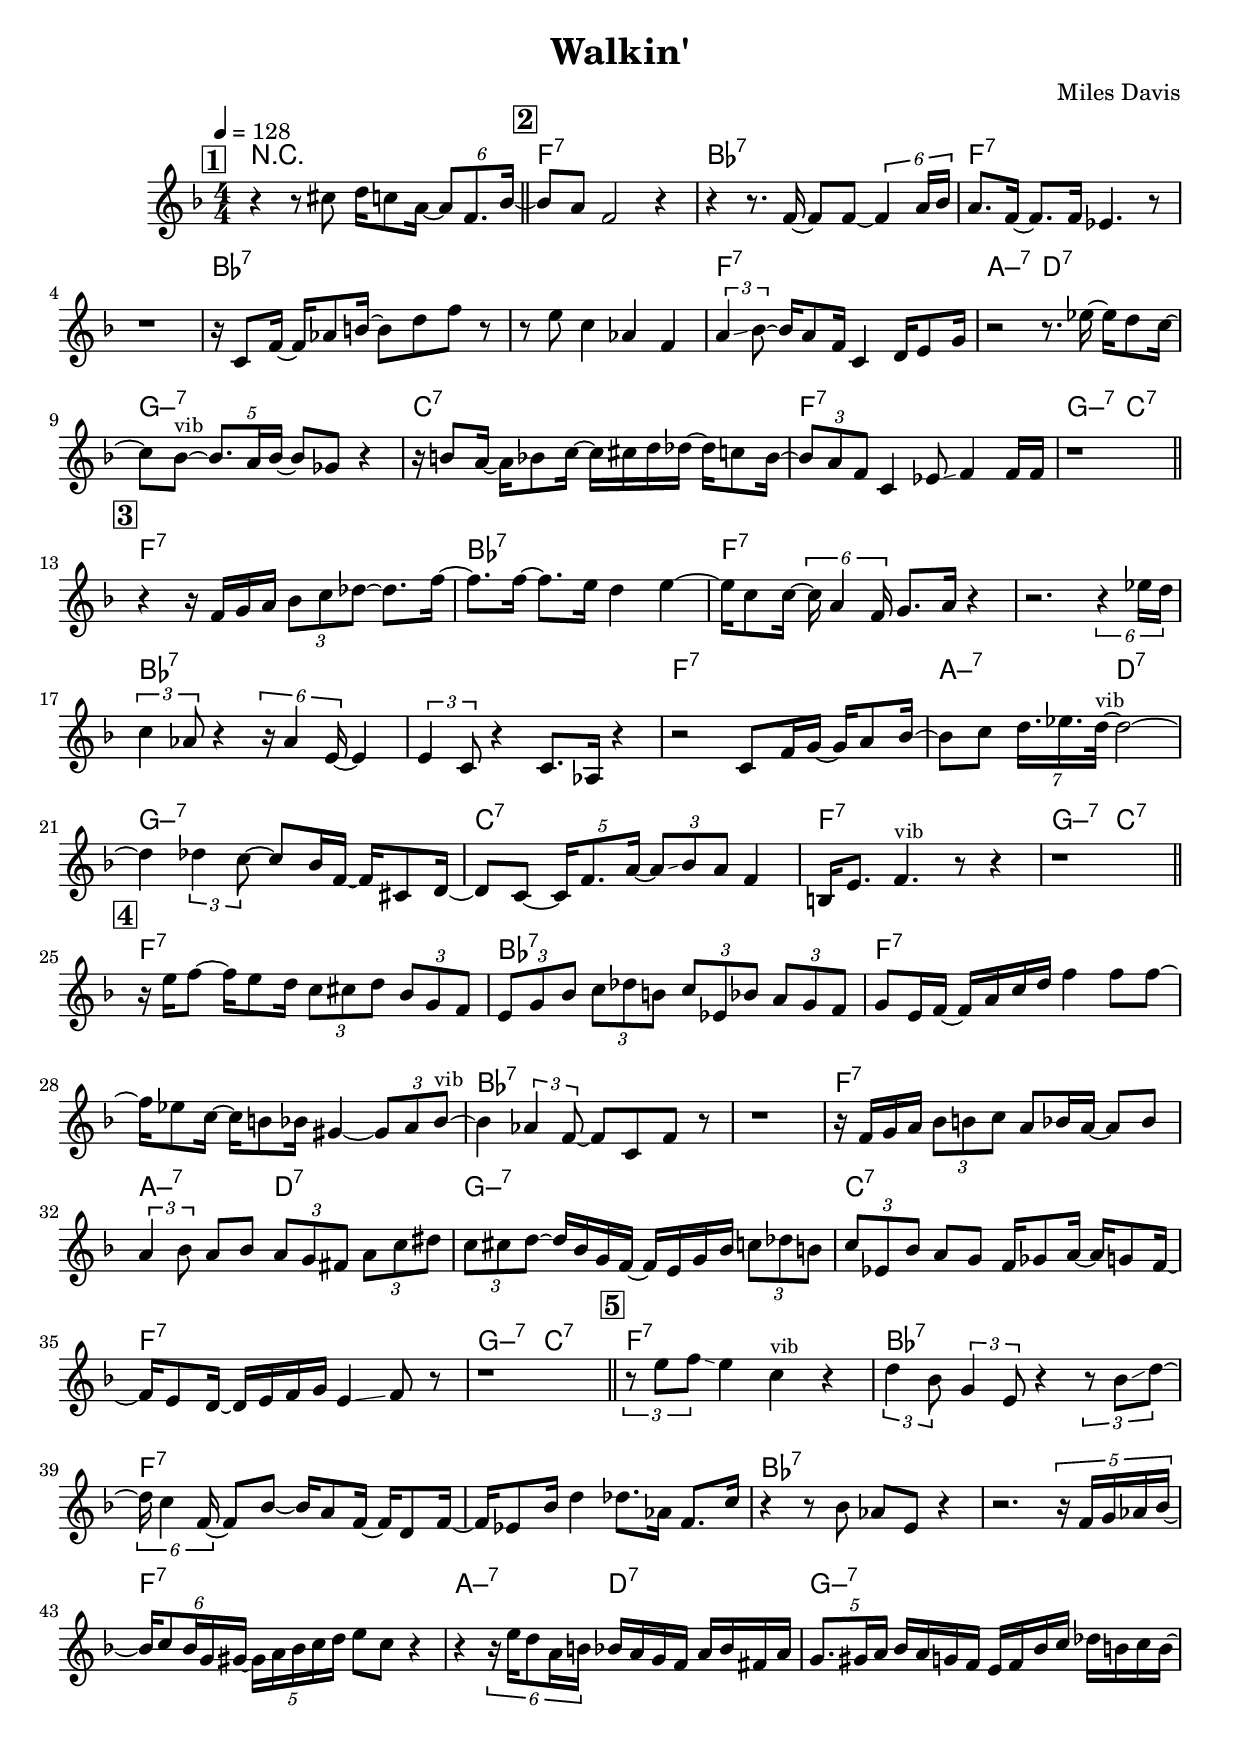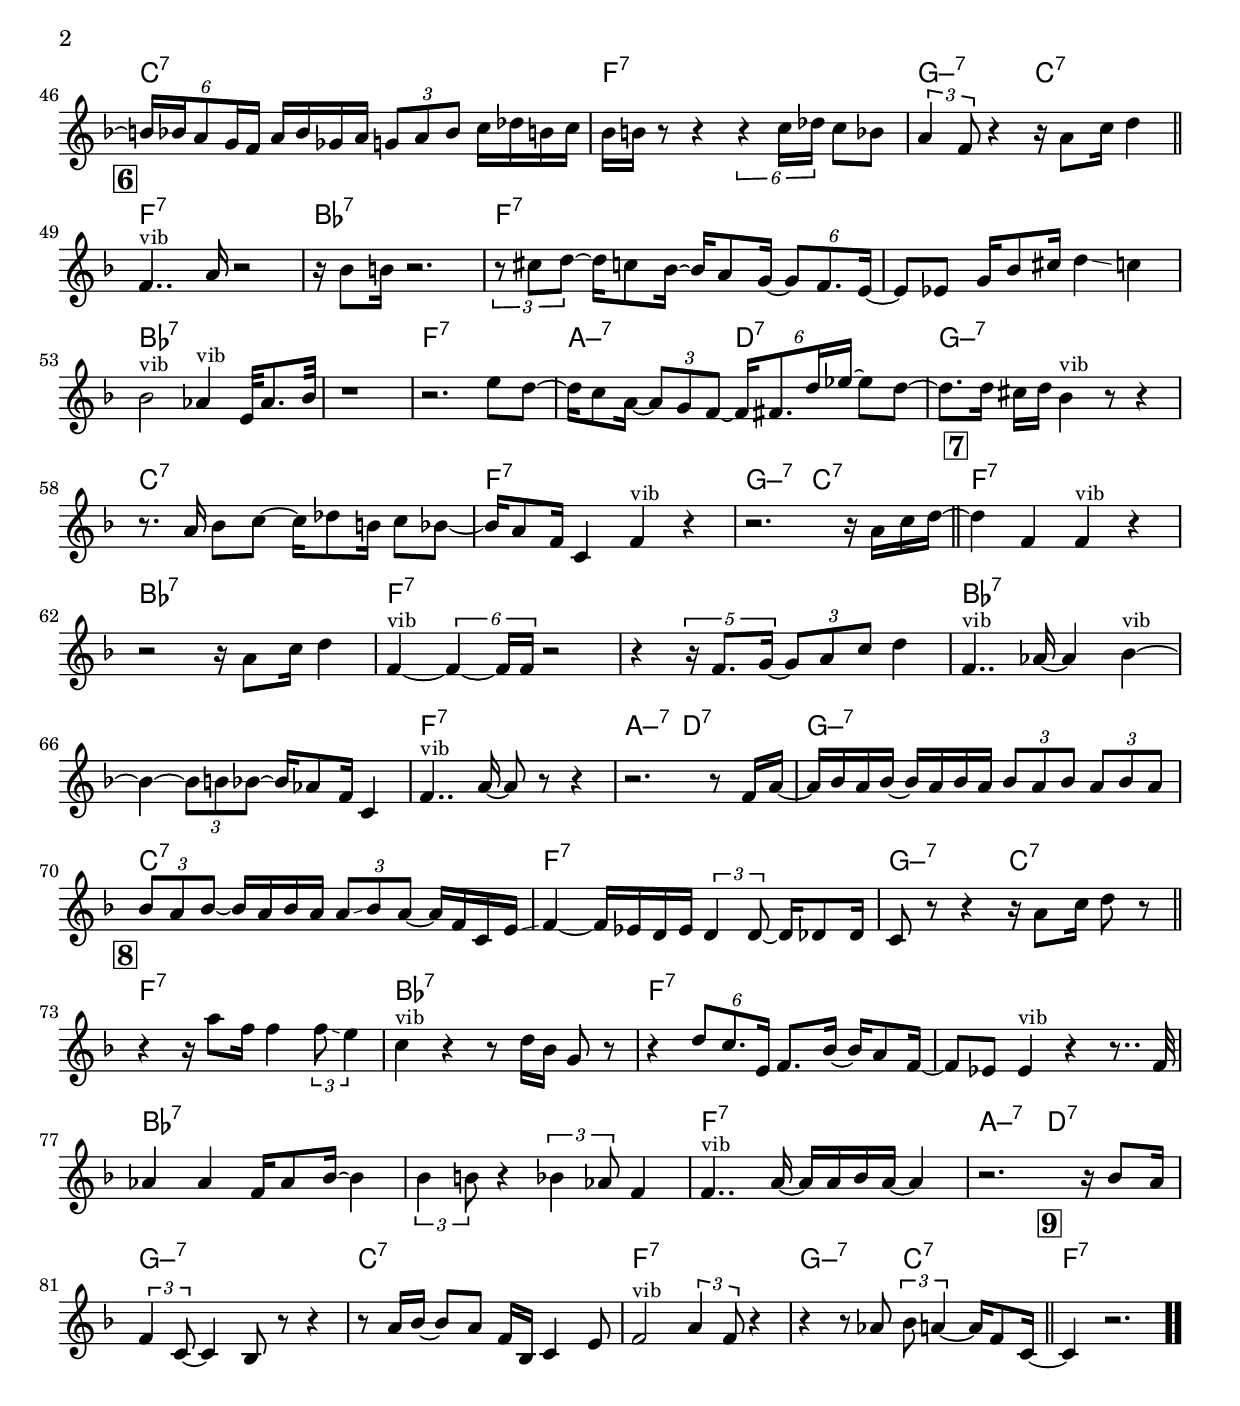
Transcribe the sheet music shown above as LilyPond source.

\version "2.13.2"

#(ly:set-option 'point-and-click #f)

\header {
  title = "Walkin'"
  composer = "Miles Davis"
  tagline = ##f
}
global =
{
    \override Staff.TimeSignature #'style = #'()
    \time 4/4
    \clef "treble"
    \key f \major
    \override Rest #'direction = #'0
    \override MultiMeasureRest #'staff-position = #0
}
\score
{
<<
    \transpose c' c'

    \new ChordNames { \chords {
      \set majorSevenSymbol = \markup { "maj7" }
      \set minorChordModifier = \markup { \char ##x2013 }
      | r1 
      | f1:7 | bes1:7 | f1:7 | s1 | bes1:7 | s1 | f1:7 | a2:min7 d2:7 
      | g1:min7 | c1:7 | f1:7 | g2:min7 c2:7 | f1:7 | bes1:7 | f1:7 | s1 
      | bes1:7 | s1 | f1:7 | a2:min7 d2:7 | g1:min7 | c1:7 | f1:7 | g2:min7 c2:7 
      | f1:7 | bes1:7 | f1:7 | s1 | bes1:7 | s1 | f1:7 | a2:min7 d2:7 
      | g1:min7 | c1:7 | f1:7 | g2:min7 c2:7 | f1:7 | bes1:7 | f1:7 | s1 
      | bes1:7 | s1 | f1:7 | a2:min7 d2:7 | g1:min7 | c1:7 | f1:7 | g2:min7 c2:7 
      | f1:7 | bes1:7 | f1:7 | s1 | bes1:7 | s1 | f1:7 | a2:min7 d2:7 
      | g1:min7 | c1:7 | f1:7 | g2:min7 c2:7 | f1:7 | bes1:7 | f1:7 | s1 
      | bes1:7 | s1 | f1:7 | a2:min7 d2:7 | g1:min7 | c1:7 | f1:7 | g2:min7 c2:7 
      | f1:7 | bes1:7 | f1:7 | s1 | bes1:7 | s1 | f1:7 | a2:min7 d2:7 
      | g1:min7 | c1:7 | f1:7 | g2:min7 c2:7 | f1:7|
      }
      }

    \new Staff
    <<
    \transpose c' c'

    {
      \global
  		%\override Score.MetronomeMark #'transparent = ##t
  		%\override Score.MetronomeMark #'stencil = ##f
  		
  		\override HorizontalBracket #'direction = #UP
  		\override HorizontalBracket #'bracket-flare = #'(0 . 0)
  		
  		\override TextSpanner #'dash-fraction = #1.0
  		\override TextSpanner #'bound-details #'left #'text = \markup{ \concat{\draw-line #'(0 . -1.0) \draw-line #'(1.0 . 0) }}
  		\override TextSpanner #'bound-details #'right #'text = \markup{ \concat{ \draw-line #'(1.0 . 0) \draw-line #'(0 . -1.0) }}
          \set Score.markFormatter = #format-mark-box-numbers


      \tempo 4 = 128
      \set Score.currentBarNumber = #0
     
      \bar "||" \mark \default r4 r8 cis''8 d''16 c''8 a'16~ \tuplet 6/4 {a'8 f'8. bes'16~} 
      \bar "||" \mark \default bes'8 a'8 f'2 r4 
      | r4 r8. f'16~ f'8 f'8~ \tuplet 6/4 {f'4 a'16 bes'16} 
      | a'8. f'16~ f'8. f'16 es'4. r8 
      | r1 
      | r16 c'8 f'16~ f'16 aes'8 b'16~ b'8 d''8 f''8 r8 
      | r8 e''8 c''4 aes'4 f'4 
      | \tuplet 3/2 {a'4\glissando  bes'8~} bes'16 a'8 f'16 c'4 d'16 e'8 g'16 
      | r2 r8. es''16~ es''16 d''8 c''16~ 
      | c''8 bes'8~^\markup{\left-align \small vib} \tuplet 5/4 {bes'8. a'16 bes'16~} bes'8 ges'8 r4 
      | r16 b'8 a'16~ a'16 bes'8 c''16~ c''16 cis''16 d''16 des''16~ des''16 c''8 bes'16~ 
      | \tuplet 3/2 {bes'8 a'8 f'8} c'4 es'8\glissando  f'4 f'16 f'16 
      | r1 
      \bar "||" \mark \default r4 r16 f'16 g'16 a'16 \tuplet 3/2 {bes'8 c''8 des''8~} des''8. f''16~ 
      | f''8. f''16~ f''8. e''16 d''4 e''4~ 
      | e''16 c''8 c''16~ \tuplet 6/4 {c''16 a'4 f'16} g'8. a'16 r4 
      | r2. \tuplet 6/4 {r4 es''16 d''16} 
      | \tuplet 3/2 {c''4 aes'8} r4 \tuplet 6/4 {r16 aes'4 e'16~} e'4 
      | \tuplet 3/2 {e'4 c'8} r4 c'8. aes16 r4 
      | r2 c'8 f'16 g'16~ g'16 a'8 bes'16~ 
      | bes'8 c''8 \tuplet 7/8 {d''16. es''16. d''32~^\markup{\left-align \small vib}} d''2~ 
      | d''4 \tuplet 3/2 {des''4 c''8~} c''8 bes'16 f'16~ f'16 cis'8 d'16~ 
      | d'8 c'8~ \tuplet 5/4 {c'16 f'8. a'16~} \tuplet 3/2 {a'8\glissando  bes'8 a'8} f'4 
      | b16 e'8. f'4.^\markup{\left-align \small vib} r8 r4 
      | r1 
      \bar "||" \mark \default r16 e''16 f''8~ f''16 e''8 d''16 \tuplet 3/2 {c''8 cis''8 d''8} \tuplet 3/2 {bes'8 g'8 f'8} 
      | \tuplet 3/2 {e'8 g'8 bes'8} \tuplet 3/2 {c''8 des''8 b'8} \tuplet 3/2 {c''8 es'8 bes'8} \tuplet 3/2 {a'8 g'8 f'8} 
      | g'8 e'16 f'16~ f'16 a'16 c''16 d''16 f''4 f''8 f''8~ 
      | f''16 es''8 c''16~ c''16 b'8 bes'16 gis'4~ \tuplet 3/2 {gis'8 a'8 bes'8~^\markup{\left-align \small vib}} 
      | bes'4 \tuplet 3/2 {aes'4 f'8~} f'8 c'8 f'8 r8 
      | r1 
      | r16 f'16 g'16 a'16 \tuplet 3/2 {bes'8 b'8 c''8} a'8 bes'16 a'16~ a'8 bes'8 
      | \tuplet 3/2 {a'4 bes'8} a'8 bes'8 \tuplet 3/2 {a'8 g'8 fis'8} \tuplet 3/2 {a'8 c''8 dis''8} 
      | \tuplet 3/2 {c''8 cis''8 d''8~} d''16 bes'16 g'16 f'16~ f'16 e'16 g'16 bes'16 \tuplet 3/2 {c''8 des''8 b'8} 
      | \tuplet 3/2 {c''8 es'8 bes'8} a'8 g'8 f'16 ges'8 a'16~ a'16 g'8 f'16~ 
      | f'16 e'8 d'16~ d'16 e'16 f'16 g'16 e'4\glissando  f'8 r8 
      | r1 
      \bar "||" \mark \default \tuplet 3/2 {r8 e''8 f''8\glissando } e''4 c''4^\markup{\left-align \small vib} r4 
      | \tuplet 3/2 {d''4 bes'8} \tuplet 3/2 {g'4 e'8} r4 \tuplet 3/2 {r8 bes'8\glissando  d''8~} 
      | \tuplet 6/4 {d''16 c''4 f'16~} f'8 bes'8~ bes'16 a'8 f'16~ f'16 d'8 f'16~ 
      | f'16 es'8 bes'16 d''4 des''8. aes'16 f'8. c''16 
      | r4 r8 bes'8 aes'8 e'8 r4 
      | r2. \tuplet 5/4 {r16 f'16 g'16 aes'16 bes'16~} 
      | \tuplet 6/4 {bes'16 c''8 bes'16 g'16 gis'16~} \tuplet 5/4 {gis'16 a'16 bes'16 c''16 d''16} e''8 c''8 r4 
      | r4 \tuplet 6/4 {r16 e''16 d''8 a'16 b'16} bes'16 a'16 g'16 f'16 a'16 bes'16 fis'16 a'16 
      | \tuplet 5/4 {g'8. gis'16 a'16} bes'16 a'16 g'16 f'16 e'16 f'16 bes'16 c''16 des''16 b'16 c''16 b'16~ 
      | \tuplet 6/4 {b'16 bes'16 a'8 g'16 f'16} a'16 bes'16 ges'16 a'16 \tuplet 3/2 {g'8 a'8 bes'8} c''16 des''16 b'16 c''16 
      | bes'16 b'16 r8 r4 \tuplet 6/4 {r4 c''16 des''16} c''8 bes'8 
      | \tuplet 3/2 {a'4 f'8} r4 r16 a'8 c''16 d''4 
      \bar "||" \mark \default f'4..^\markup{\left-align \small vib} a'16 r2 
      | r16 bes'8 b'16 r2. 
      | \tuplet 3/2 {r8 cis''8 d''8~} d''16\glissando  c''8 bes'16~ bes'16 a'8 g'16~ \tuplet 6/4 {g'8 f'8. e'16~} 
      | e'8 es'8 g'16 bes'8 cis''16 d''4\glissando  c''4 
      | bes'2^\markup{\left-align \small vib} aes'4^\markup{\left-align \small vib} e'32 aes'8. bes'32 
      | r1 
      | r2. e''8 d''8~ 
      | d''16 c''8 a'16~ \tuplet 3/2 {a'8 g'8 f'8~} \tuplet 6/4 {f'16 fis'8. d''16 es''16~} es''8 d''8~ 
      | d''8. d''16 cis''16 d''16 bes'4^\markup{\left-align \small vib} r8 r4 
      | r8. a'16 bes'8 c''8~ c''16 des''8 b'16 c''8 bes'8~ 
      | bes'16 a'8 f'16 c'4 f'4^\markup{\left-align \small vib} r4 
      | r2. r16 a'16 c''16 d''16~ 
      \bar "||" \mark \default d''4 f'4 f'4^\markup{\left-align \small vib} r4 
      | r2 r16 a'8 c''16 d''4 
      | f'4~^\markup{\left-align \small vib} \tuplet 6/4 {f'4~ f'16 f'16} r2 
      | r4 \tuplet 5/4 {r16 f'8. g'16~} \tuplet 3/2 {g'8 a'8 c''8} d''4 
      | f'4..^\markup{\left-align \small vib} aes'16~ aes'4 bes'4~^\markup{\left-align \small vib} 
      | bes'4~ \tuplet 3/2 {bes'8 b'8 bes'8~} bes'16 aes'8 f'16 c'4 
      | f'4..^\markup{\left-align \small vib} a'16~ a'8 r8 r4 
      | r2. r8 f'16 a'16~ 
      | a'16 bes'16 a'16 bes'16~ bes'16 a'16 bes'16 a'16 \tuplet 3/2 {bes'8 a'8 bes'8} \tuplet 3/2 {a'8 bes'8 a'8} 
      | \tuplet 3/2 {bes'8 a'8 bes'8~} bes'16 a'16 bes'16 a'16 \tuplet 3/2 {a'8\glissando  bes'8 a'8~} a'16 f'16 c'16 e'16\glissando  
      | f'4~ f'16 es'16 d'16 es'16 \tuplet 3/2 {d'4 d'8~} d'16 des'8 des'16 
      | c'8 r8 r4 r16 a'8 c''16 d''8 r8 
      \bar "||" \mark \default r4 r16 a''8 f''16 f''4 \tuplet 3/2 {f''8\glissando  e''4} 
      | c''4^\markup{\left-align \small vib} r4 r8 d''16 bes'16 g'8 r8 
      | r4 \tuplet 6/4 {d''8 c''8. e'16} f'8. bes'16~ bes'16 a'8 f'16~ 
      | f'8 es'8 es'4^\markup{\left-align \small vib} r4 r8.. f'32 
      | aes'4 aes'4 f'16 aes'8 bes'16~ bes'4 
      | \tuplet 3/2 {bes'4 b'8} r4 \tuplet 3/2 {bes'4 aes'8} f'4 
      | f'4..^\markup{\left-align \small vib} a'16~ a'16 a'16 bes'16 a'16~ a'4 
      | r2. r16 bes'8 a'16 
      | \tuplet 3/2 {f'4 c'8~} c'4 bes8 r8 r4 
      | r8 a'16 bes'16~ bes'8 a'8 f'16 bes16 c'4 e'8 
      | f'2^\markup{\left-align \small vib} \tuplet 3/2 {a'4 f'8} r4 
      | r4 r8 aes'8 \tuplet 3/2 {bes'8 a'4~} a'16 f'8 c'16~ 
      \bar "||" \mark \default c'4 r2.\bar  ".."
    }
    >>
>>    
}
